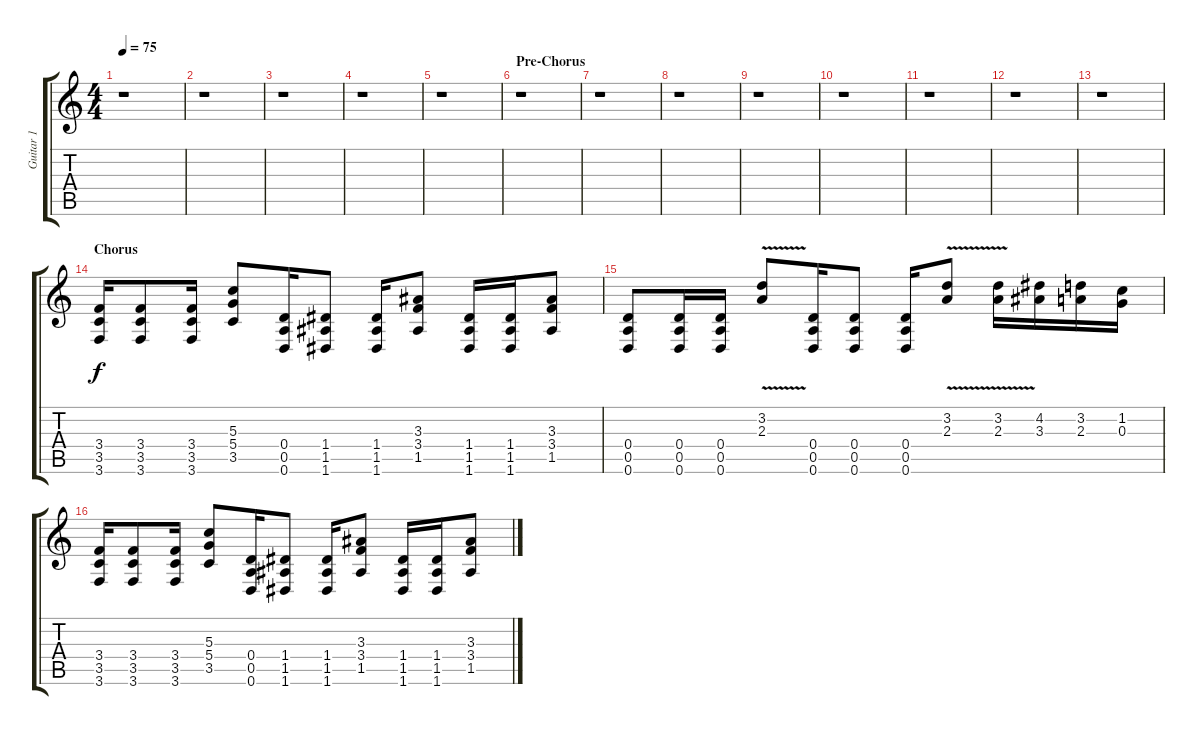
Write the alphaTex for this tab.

\track ("Guitar 1" "Guitar 1") {instrument distortionguitar}
\staff {score tabs}
\tuning (E4 B3 G3 D3 A2 D2) {hide}
\ts (4 4)
\tempo 75
\clef g2
\ks c
r.1{dy f} |
r.1 |
r.1 |
r.1 |
r.1 |
\section ("" "Pre-Chorus")
r.1 |
r.1 |
r.1 |
r.1 |
r.1 |
r.1 |
r.1 |
r.1 |
\section ("" "Chorus")
(3.4 3.5 3.6).16 (3.4 3.5 3.6).8 (3.4 3.5 3.6).16 (5.3 5.4 3.5).8 (0.4 0.5 0.6).16 (1.4 1.5 1.6).8 (1.4 1.5 1.6).16 (3.3 3.4 1.5).8 (1.4 1.5 1.6).16 (1.4 1.5 1.6).16 (3.3 3.4 1.5).8 |
(0.4 0.5 0.6).8 (0.4 0.5 0.6).16 (0.4 0.5 0.6).16 (3.2{v} 2.3{v}).8 (0.4 0.5 0.6).16 (0.4 0.5 0.6).8 (0.4 0.5 0.6).16 (3.2{v} 2.3{v}).8 (3.2{v} 2.3{v}).16 (4.2 3.3).16 (3.2 2.3).16 (1.2 0.3).16 |
(3.4 3.5 3.6).16 (3.4 3.5 3.6).8 (3.4 3.5 3.6).16 (5.3 5.4 3.5).8 (0.4 0.5 0.6).16 (1.4 1.5 1.6).8 (1.4 1.5 1.6).16 (3.3 3.4 1.5).8 (1.4 1.5 1.6).16 (1.4 1.5 1.6).16 (3.3 3.4 1.5).8
